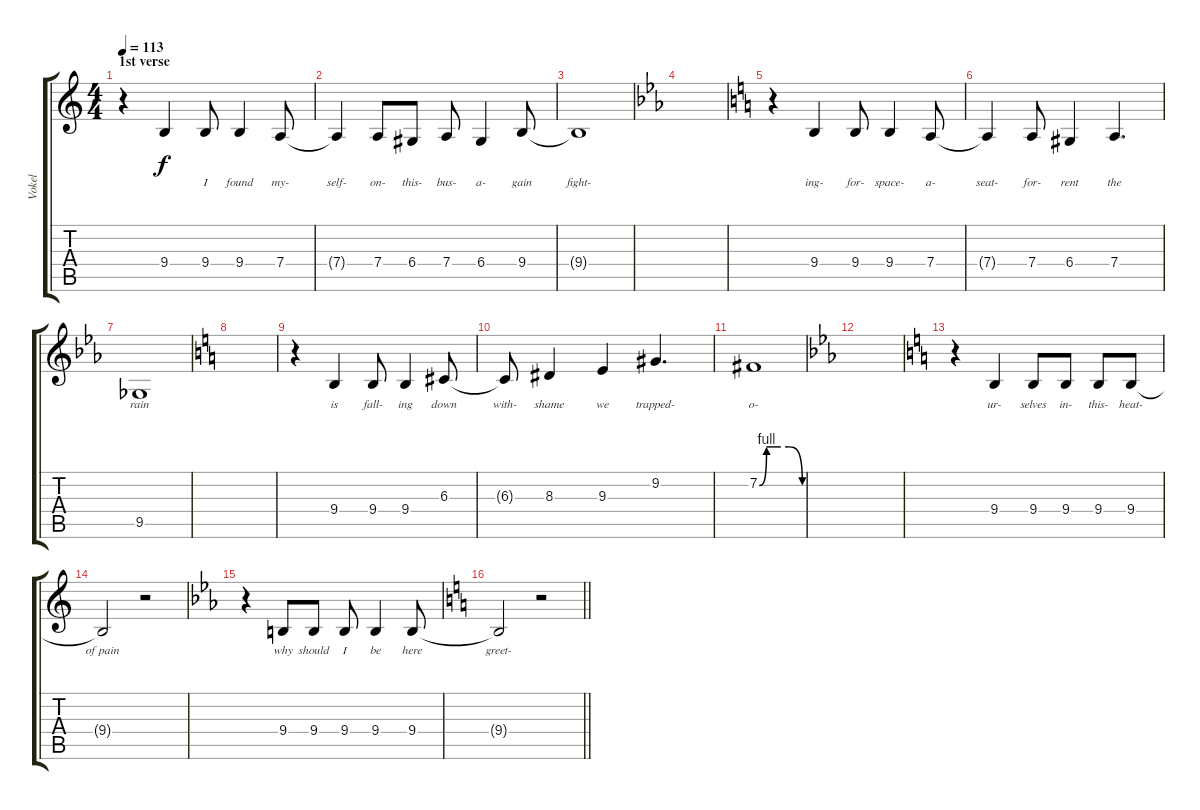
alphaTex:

\track ("Vokel" "Vokel") {instrument lead1square}
\staff {score tabs}
\tuning (E4 B3 G3 D3 A2 E2) {hide}
\ts (4 4)
\section ("" "1st verse")
\tempo 113
\clef g2
\ks c
r.4{dy f} 9.4.4{lyrics (0 "") lyrics (1 "") lyrics (2 "") lyrics (3 "") lyrics (4 "")} 9.4.8{lyrics (0 "I") lyrics (1 "") lyrics (2 "") lyrics (3 "") lyrics (4 "")} 9.4.4{lyrics (0 "found") lyrics (1 "") lyrics (2 "") lyrics (3 "") lyrics (4 "")} 7.4.8{lyrics (0 "my-") lyrics (1 "") lyrics (2 "") lyrics (3 "") lyrics (4 "")} |
7.4{t}.4{lyrics (0 "self-") lyrics (1 "") lyrics (2 "") lyrics (3 "") lyrics (4 "")} 7.4.8{lyrics (0 "on-") lyrics (1 "") lyrics (2 "") lyrics (3 "") lyrics (4 "")} 6.4.8{lyrics (0 "this-") lyrics (1 "") lyrics (2 "") lyrics (3 "") lyrics (4 "")} 7.4.8{lyrics (0 "bus-") lyrics (1 "") lyrics (2 "") lyrics (3 "") lyrics (4 "")} 6.4.4{lyrics (0 "a-") lyrics (1 "") lyrics (2 "") lyrics (3 "") lyrics (4 "")} 9.4.8{lyrics (0 "gain") lyrics (1 "") lyrics (2 "") lyrics (3 "") lyrics (4 "")} |
9.4{t}.1{lyrics (0 "fight-") lyrics (1 "") lyrics (2 "") lyrics (3 "") lyrics (4 "")} |
\ks eb
|
\ks c
r.4 9.4.4{lyrics (0 "ing-") lyrics (1 "") lyrics (2 "") lyrics (3 "") lyrics (4 "")} 9.4.8{lyrics (0 "for-") lyrics (1 "") lyrics (2 "") lyrics (3 "") lyrics (4 "")} 9.4.4{lyrics (0 "space-") lyrics (1 "") lyrics (2 "") lyrics (3 "") lyrics (4 "")} 7.4.8{lyrics (0 "a-") lyrics (1 "") lyrics (2 "") lyrics (3 "") lyrics (4 "")} |
7.4{t}.4{lyrics (0 "seat-") lyrics (1 "") lyrics (2 "") lyrics (3 "") lyrics (4 "")} 7.4.8{lyrics (0 "for-") lyrics (1 "") lyrics (2 "") lyrics (3 "") lyrics (4 "")} 6.4.4{lyrics (0 "rent") lyrics (1 "") lyrics (2 "") lyrics (3 "") lyrics (4 "")} 7.4.4{d lyrics (0 "the") lyrics (1 "") lyrics (2 "") lyrics (3 "") lyrics (4 "")} |
\ks eb
9.5.1{lyrics (0 "rain") lyrics (1 "") lyrics (2 "") lyrics (3 "") lyrics (4 "")} |
\ks c
|
r.4 9.4.4{lyrics (0 "is") lyrics (1 "") lyrics (2 "") lyrics (3 "") lyrics (4 "")} 9.4.8{lyrics (0 "fall-") lyrics (1 "") lyrics (2 "") lyrics (3 "") lyrics (4 "")} 9.4.4{lyrics (0 "ing") lyrics (1 "") lyrics (2 "") lyrics (3 "") lyrics (4 "")} 6.3.8{lyrics (0 "down") lyrics (1 "") lyrics (2 "") lyrics (3 "") lyrics (4 "")} |
6.3{t}.8{lyrics (0 "with-") lyrics (1 "") lyrics (2 "") lyrics (3 "") lyrics (4 "")} 8.3.4{lyrics (0 "shame") lyrics (1 "") lyrics (2 "") lyrics (3 "") lyrics (4 "")} 9.3.4{lyrics (0 "we") lyrics (1 "") lyrics (2 "") lyrics (3 "") lyrics (4 "")} 9.2.4{d lyrics (0 "trapped-") lyrics (1 "") lyrics (2 "") lyrics (3 "") lyrics (4 "")} |
7.2{be (custom 0 0 10 4 20 4 30 4 41 4 60 0)}.1{lyrics (0 "o-") lyrics (1 "") lyrics (2 "") lyrics (3 "") lyrics (4 "")} |
\ks eb
|
\ks c
r.4 9.4.4{lyrics (0 "ur-") lyrics (1 "") lyrics (2 "") lyrics (3 "") lyrics (4 "")} 9.4.8{lyrics (0 "selves") lyrics (1 "") lyrics (2 "") lyrics (3 "") lyrics (4 "")} 9.4.8{lyrics (0 "in-") lyrics (1 "") lyrics (2 "") lyrics (3 "") lyrics (4 "")} 9.4.8{lyrics (0 "this-") lyrics (1 "") lyrics (2 "") lyrics (3 "") lyrics (4 "")} 9.4.8{lyrics (0 "heat-") lyrics (1 "") lyrics (2 "") lyrics (3 "") lyrics (4 "")} |
9.4{t}.2{lyrics (0 "of pain") lyrics (1 "") lyrics (2 "") lyrics (3 "") lyrics (4 "")} r.2 |
\ks eb
r.4 9.4.8{lyrics (0 "why") lyrics (1 "") lyrics (2 "") lyrics (3 "") lyrics (4 "")} 9.4.8{lyrics (0 "should") lyrics (1 "") lyrics (2 "") lyrics (3 "") lyrics (4 "")} 9.4.8{lyrics (0 "I") lyrics (1 "") lyrics (2 "") lyrics (3 "") lyrics (4 "")} 9.4.4{lyrics (0 "be") lyrics (1 "") lyrics (2 "") lyrics (3 "") lyrics (4 "")} 9.4.8{lyrics (0 "here") lyrics (1 "") lyrics (2 "") lyrics (3 "") lyrics (4 "")} |
\barLineRight lightlight
\ks c
9.4{t}.2{lyrics (0 "greet-") lyrics (1 "") lyrics (2 "") lyrics (3 "") lyrics (4 "")} r.2
